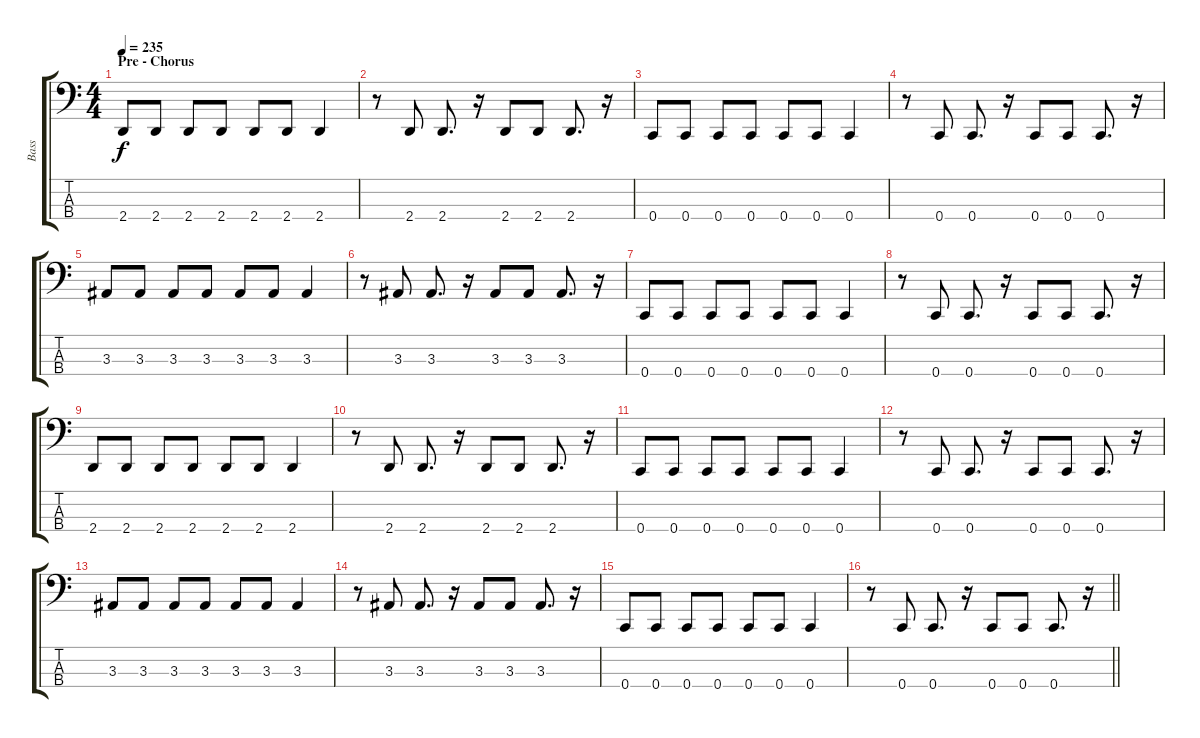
\track ("Bass" "Bass") {instrument electricbasspick}
\staff {score tabs}
\tuning (F2 C2 G1 C1) {hide}
\ts (4 4)
\section ("" "Pre - Chorus")
\tempo 235
\clef f4
\ks c
2.4.8{dy f} 2.4.8 2.4.8 2.4.8 2.4.8 2.4.8 2.4.4 |
r.8 2.4.8 2.4.8{d} r.16 2.4.8 2.4.8 2.4.8{d} r.16 |
0.4.8 0.4.8 0.4.8 0.4.8 0.4.8 0.4.8 0.4.4 |
r.8 0.4.8 0.4.8{d} r.16 0.4.8 0.4.8 0.4.8{d} r.16 |
3.3.8 3.3.8 3.3.8 3.3.8 3.3.8 3.3.8 3.3.4 |
r.8 3.3.8 3.3.8{d} r.16 3.3.8 3.3.8 3.3.8{d} r.16 |
0.4.8 0.4.8 0.4.8 0.4.8 0.4.8 0.4.8 0.4.4 |
r.8 0.4.8 0.4.8{d} r.16 0.4.8 0.4.8 0.4.8{d} r.16 |
2.4.8 2.4.8 2.4.8 2.4.8 2.4.8 2.4.8 2.4.4 |
r.8 2.4.8 2.4.8{d} r.16 2.4.8 2.4.8 2.4.8{d} r.16 |
0.4.8 0.4.8 0.4.8 0.4.8 0.4.8 0.4.8 0.4.4 |
r.8 0.4.8 0.4.8{d} r.16 0.4.8 0.4.8 0.4.8{d} r.16 |
3.3.8 3.3.8 3.3.8 3.3.8 3.3.8 3.3.8 3.3.4 |
r.8 3.3.8 3.3.8{d} r.16 3.3.8 3.3.8 3.3.8{d} r.16 |
0.4.8 0.4.8 0.4.8 0.4.8 0.4.8 0.4.8 0.4.4 |
\barLineRight lightlight
r.8 0.4.8 0.4.8{d} r.16 0.4.8 0.4.8 0.4.8{d} r.16
